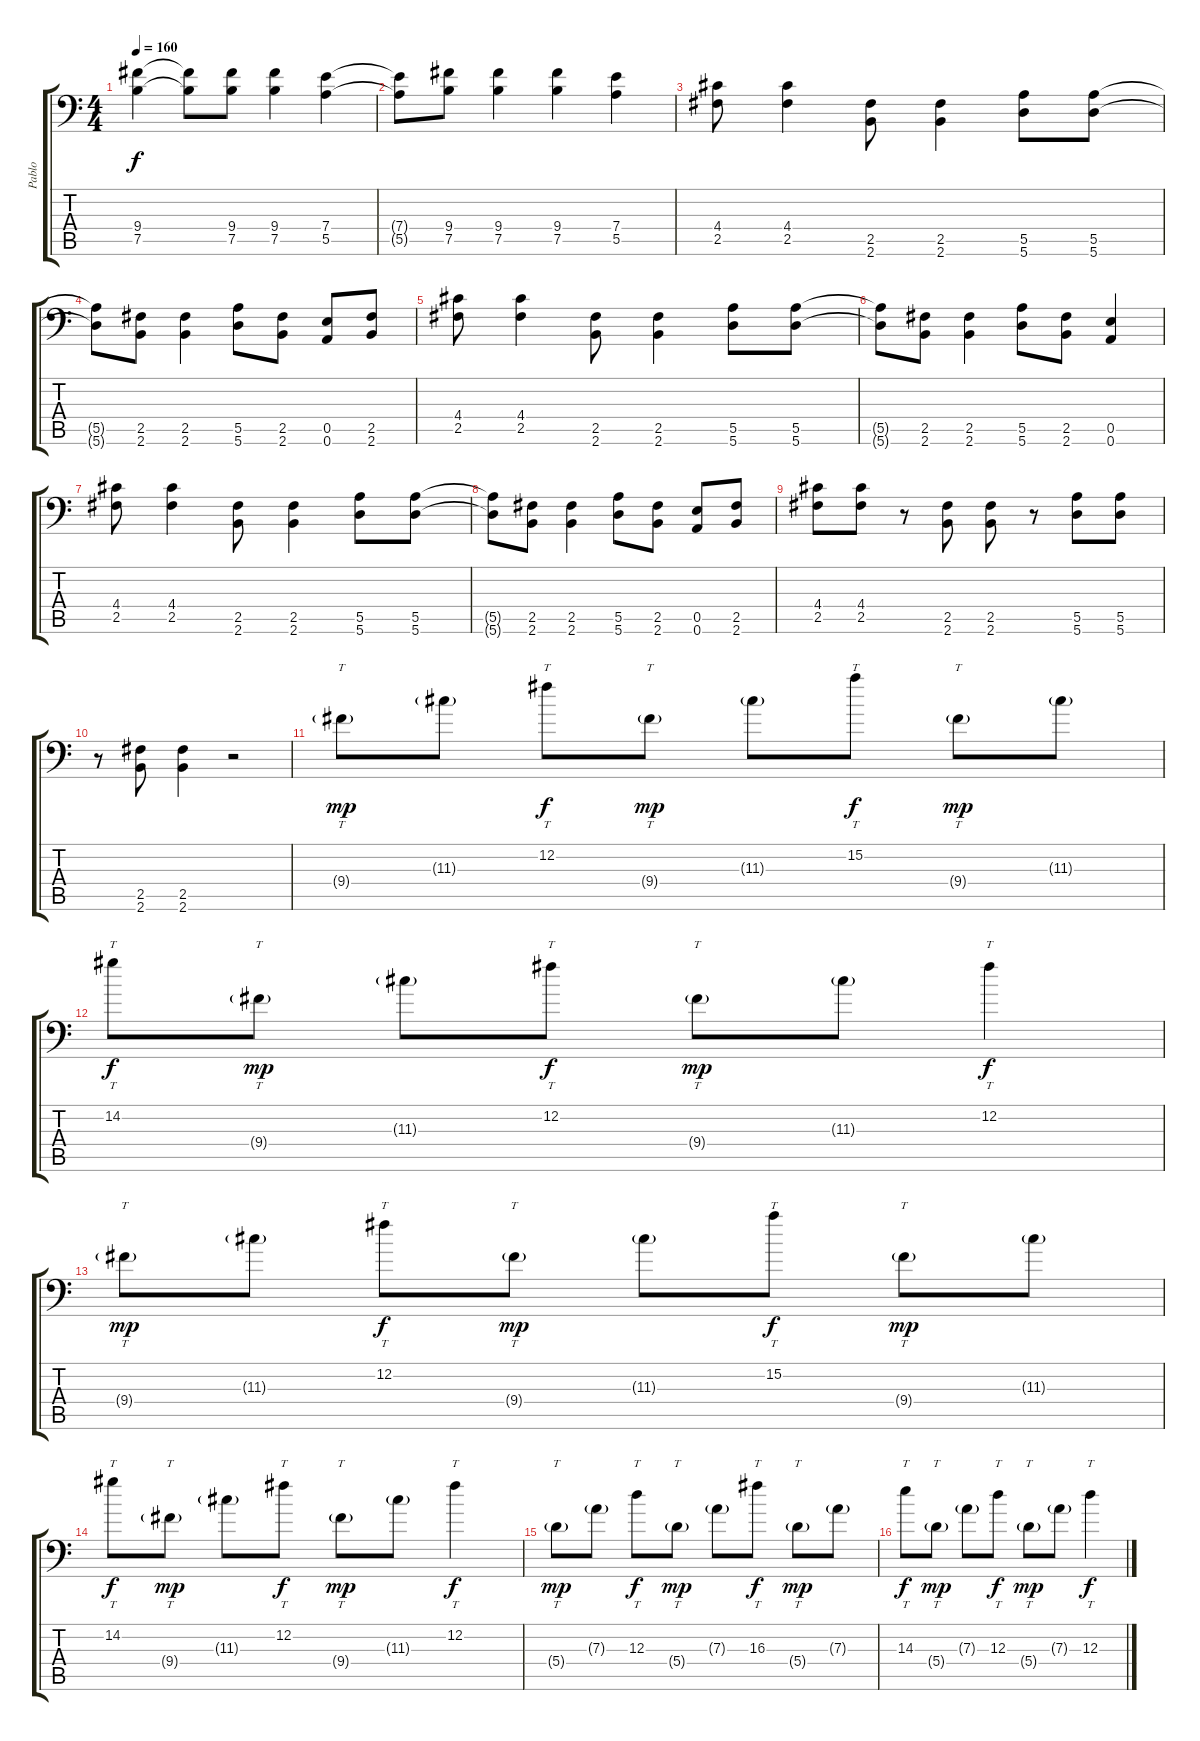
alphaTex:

\track ("Pablo" "Pablo") {instrument distortionguitar}
\staff {score tabs}
\tuning (B3 Gb3 D3 A2 E2 A1) {hide}
\ts (4 4)
\tempo 160
\clef f4
\ks c
(9.4 7.5).4{dy f} (9.4{t} 7.5{t}).8 (9.4 7.5).8 (9.4 7.5).4 (7.4 5.5).4 |
(7.4{t} 5.5{t}).8 (9.4 7.5).8 (9.4 7.5).4 (9.4 7.5).4 (7.4 5.5).4 |
(4.4 2.5).8 (4.4 2.5).4 (2.5 2.6).8 (2.5 2.6).4 (5.5 5.6).8 (5.5 5.6).8 |
(5.5{t} 5.6{t}).8 (2.5 2.6).8 (2.5 2.6).4 (5.5 5.6).8 (2.5 2.6).8 (0.5 0.6).8 (2.5 2.6).8 |
(4.4 2.5).8 (4.4 2.5).4 (2.5 2.6).8 (2.5 2.6).4 (5.5 5.6).8 (5.5 5.6).8 |
(5.5{t} 5.6{t}).8 (2.5 2.6).8 (2.5 2.6).4 (5.5 5.6).8 (2.5 2.6).8 (0.5 0.6).4 |
(4.4 2.5).8 (4.4 2.5).4 (2.5 2.6).8 (2.5 2.6).4 (5.5 5.6).8 (5.5 5.6).8 |
(5.5{t} 5.6{t}).8 (2.5 2.6).8 (2.5 2.6).4 (5.5 5.6).8 (2.5 2.6).8 (0.5 0.6).8 (2.5 2.6).8 |
(4.4 2.5).8 (4.4 2.5).8 r.8 (2.5 2.6).8 (2.5 2.6).8 r.8 (5.5 5.6).8 (5.5 5.6).8 |
r.8 (2.5 2.6).8 (2.5 2.6).4 r.2 |
9.4{g}.8{tt dy mp instrument electricguitarclean} 11.3{g}.8 12.2.8{tt dy f} 9.4{g}.8{tt dy mp} 11.3{g}.8 15.2.8{tt dy f} 9.4{g}.8{tt dy mp} 11.3{g}.8 |
14.2.8{tt dy f} 9.4{g}.8{tt dy mp} 11.3{g}.8 12.2.8{tt dy f} 9.4{g}.8{tt dy mp} 11.3{g}.8 12.2.4{tt dy f} |
9.4{g}.8{tt dy mp} 11.3{g}.8 12.2.8{tt dy f} 9.4{g}.8{tt dy mp} 11.3{g}.8 15.2.8{tt dy f} 9.4{g}.8{tt dy mp} 11.3{g}.8 |
14.2.8{tt dy f} 9.4{g}.8{tt dy mp} 11.3{g}.8 12.2.8{tt dy f} 9.4{g}.8{tt dy mp} 11.3{g}.8 12.2.4{tt dy f} |
5.4{g}.8{tt dy mp volume 15 instrument electricguitarclean} 7.3{g}.8 12.3.8{tt dy f} 5.4{g}.8{tt dy mp} 7.3{g}.8 16.3.8{tt dy f} 5.4{g}.8{tt dy mp} 7.3{g}.8 |
14.3.8{tt dy f} 5.4{g}.8{tt dy mp} 7.3{g}.8 12.3.8{tt dy f} 5.4{g}.8{tt dy mp} 7.3{g}.8 12.3.4{tt dy f}
